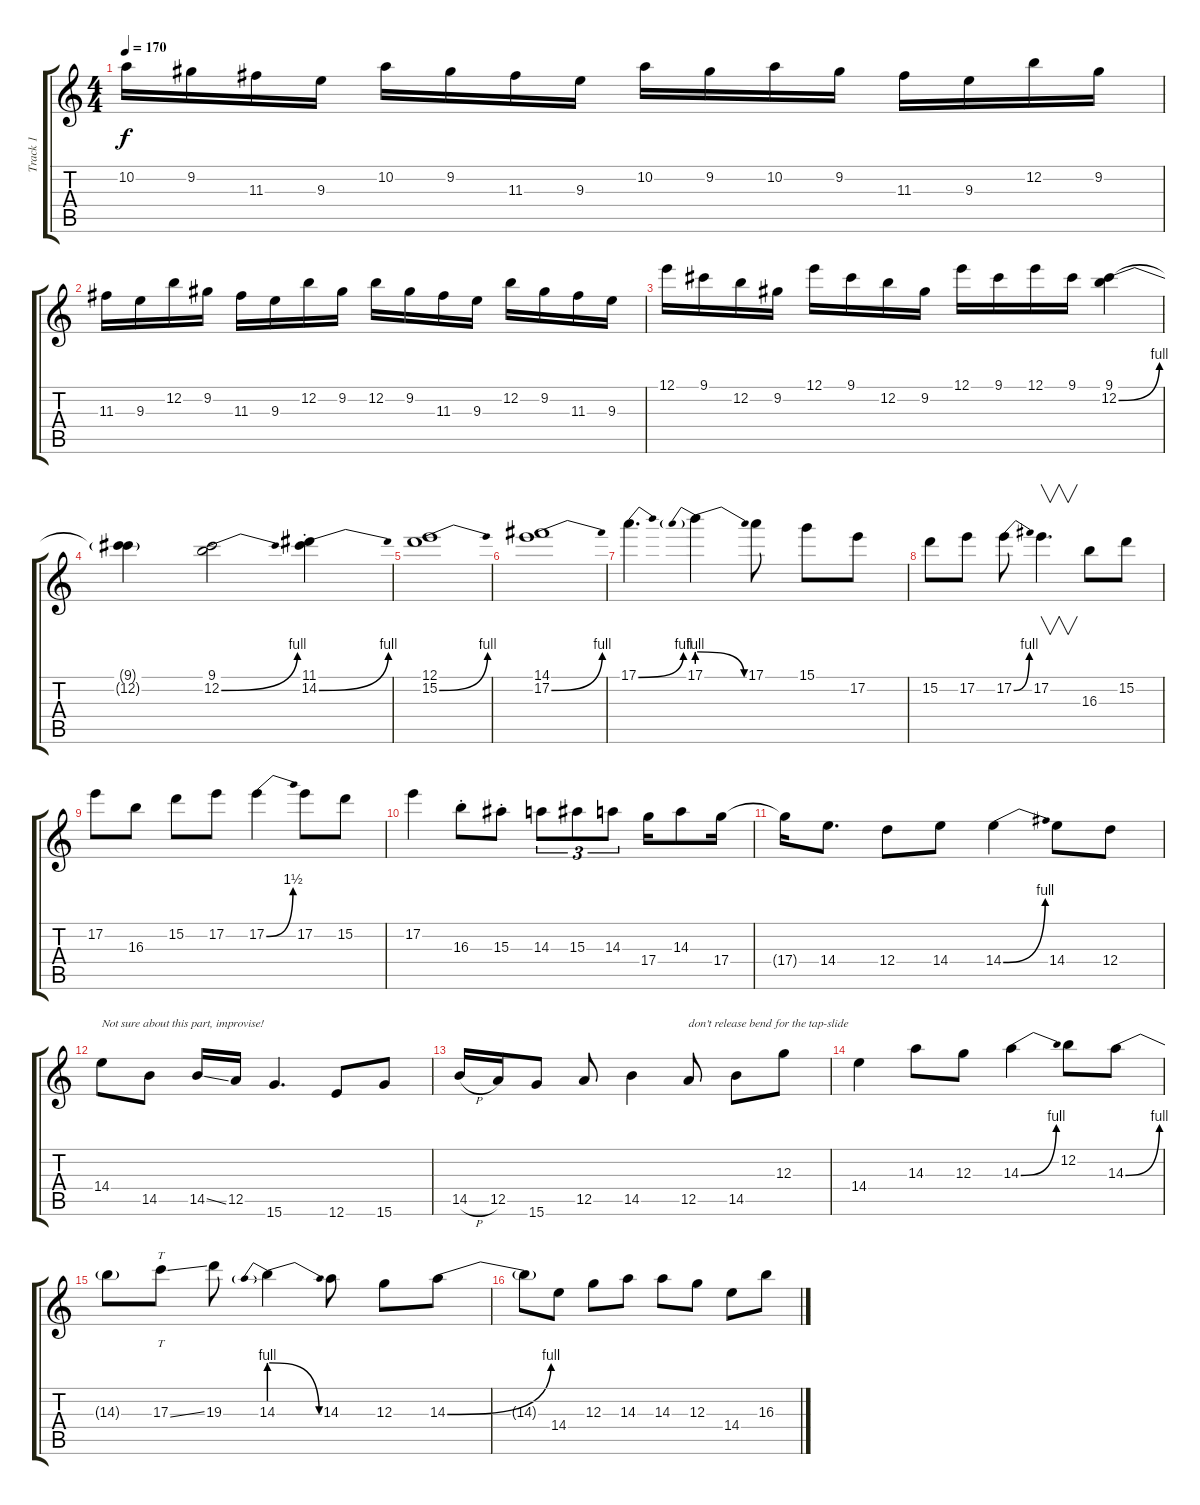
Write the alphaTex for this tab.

\track ("Track 1" "Track 1") {instrument overdrivenguitar}
\staff {score tabs}
\tuning (E4 B3 G3 D3 A2 E2) {hide}
\ts (4 4)
\tempo 170
\clef g2
\ks c
10.2.16{dy f} 9.2.16 11.3.16 9.3.16 10.2.16 9.2.16 11.3.16 9.3.16 10.2.16 9.2.16 10.2.16 9.2.16 11.3.16 9.3.16 12.2.16 9.2.16 |
11.3.16 9.3.16 12.2.16 9.2.16 11.3.16 9.3.16 12.2.16 9.2.16 12.2.16 9.2.16 11.3.16 9.3.16 12.2.16 9.2.16 11.3.16 9.3.16 |
12.1.16 9.1.16 12.2.16 9.2.16 12.1.16 9.1.16 12.2.16 9.2.16 12.1.16 9.1.16 12.1.16 9.1.16 (9.1 12.2{be (bend 0 0 60 4)}).4 |
(9.1{t} 12.2{t}).4 (9.1 12.2{be (bend 0 0 60 4)}).2 (11.1 14.2{be (bend 0 0 60 4) st}).4 |
(12.1 15.2{be (bend 0 0 60 4)}).1 |
(14.1 17.2{be (bend 0 0 60 4)}).1 |
17.1{be (bend 0 0 60 4)}.4{d} 17.1{be (prebendrelease 0 4 60 0)}.4 17.1.8 15.1.8 17.2.8 |
15.2.8 17.2.8 17.2{be (bend 0 0 60 4)}.8 17.2.4{v d} 16.3.8 15.2.8 |
17.2.8 16.3.8 15.2.8 17.2.8 17.2{be (bend 0 0 60 6)}.4 17.2.8 15.2.8 |
17.2.4 16.3{st}.8 15.3{st}.8 14.3.8{tu (3 2)} 15.3.8{tu (3 2)} 14.3.8{tu (3 2)} 17.4.16 14.3.8 17.4.16 |
17.4{t}.16 14.4.8{d} 12.4.8 14.4.8 14.4{be (bend 0 0 60 4)}.4 14.4.8 12.4.8 |
14.4.8{txt "Not sure about this part, improvise!"} 14.5.8 14.5{ss}.16 12.5.16 15.6.4{d} 12.6.8 15.6.8 |
14.5{h}.16 12.5.16 15.6.8 12.5.8 14.5.4 12.5.8{txt "don't release bend for the tap-slide"} 14.5.8 12.3.8 |
14.4.4 14.3.8 12.3.8 14.3{be (bend 0 0 60 4)}.4 12.2.8 14.3{be (bend 0 0 60 4)}.8 |
14.3{t}.8 17.3{ss}.8{tt} 19.3.8 14.3{be (prebendrelease 0 4 60 0)}.4 14.3.8 12.3.8 14.3{be (bend 0 0 60 4)}.8 |
14.3{t}.8 14.4.8 12.3.8 14.3.8 14.3.8 12.3.8 14.4.8 16.3.8
